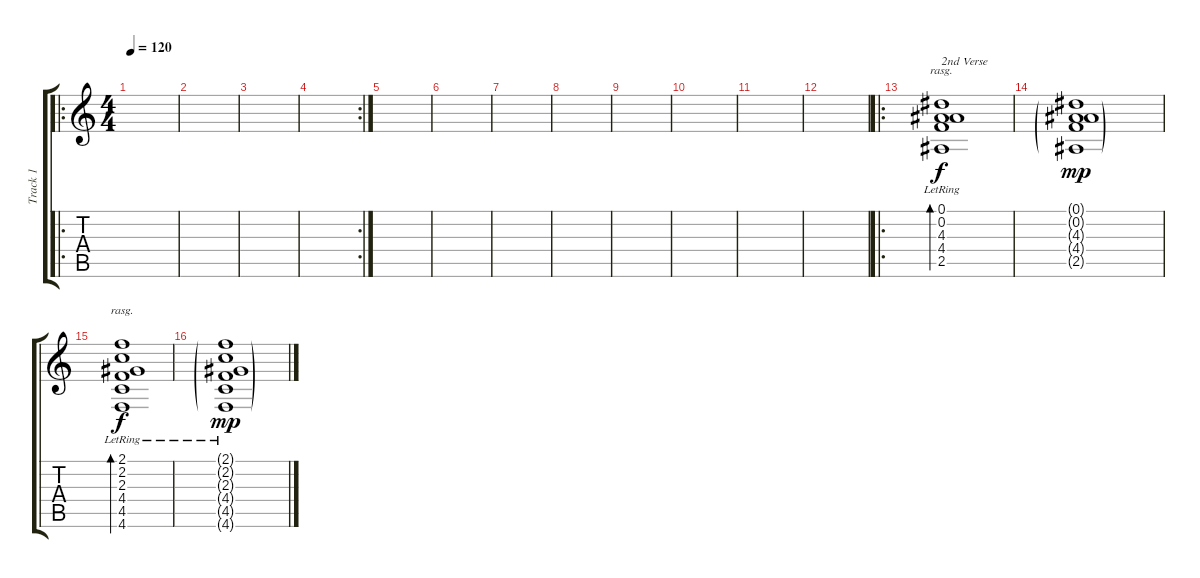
\track ("Track 1" "Track 1") {instrument electricguitarclean}
\staff {score tabs}
\tuning (Eb4 Bb3 Gb3 Db3 Ab2 Db2) {hide}
\ro
\ts (4 4)
\tempo 120
\clef g2
\ks c
|
|
|
\rc 2
|
|
|
|
|
|
|
|
|
\ro
(0.1{lr} 0.2{lr} 4.3{lr} 4.4{lr} 2.5{lr}).1{bd 240 rasg ii txt "2nd Verse" dy f} |
(0.1{g} 0.2{g} 4.3{g} 4.4{g} 2.5{g}).1{dy mp} |
(2.1{lr} 2.2{lr} 2.3{lr} 4.4{lr} 4.5{lr} 4.6{lr}).1{bd 240 rasg ii dy f} |
(2.1{g lr} 2.2{g lr} 2.3{g lr} 4.4{g lr} 4.5{g lr} 4.6{g lr}).1{dy mp}
